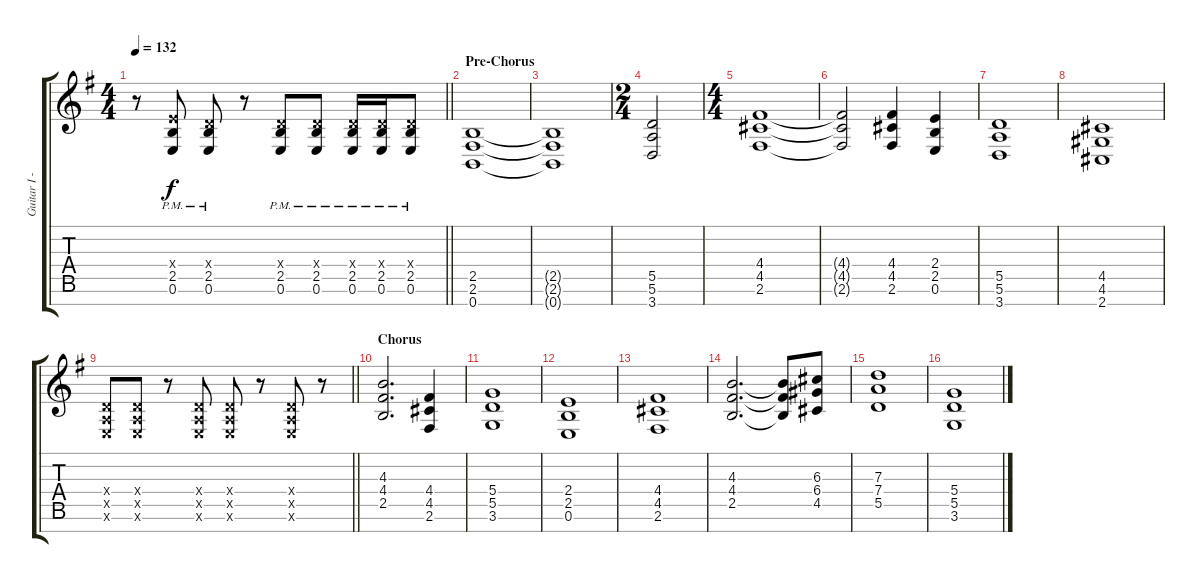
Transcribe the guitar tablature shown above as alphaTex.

\track ("Guitar I - Mark Jansen" "Guitar I -") {instrument distortionguitar}
\staff {score tabs}
\tuning (E4 B3 G3 D3 A2 E2 B1) {hide}
\ts (4 4)
\tempo 132
\clef g2
\barLineRight lightlight
\ks g
r.8{dy f} (2.4{x} 2.5{pm} 0.6{pm}).8 (0.4{x} 2.5{pm} 0.6{pm}).8 r.8 (0.4{x} 2.5{pm} 0.6{pm}).8 (0.4{x} 2.5{pm} 0.6{pm}).8 (0.4{x} 2.5{pm} 0.6{pm}).16 (0.4{x} 2.5{pm} 0.6{pm}).16 (0.4{x} 2.5{pm} 0.6{pm}).8 |
\section ("" "Pre-Chorus")
(2.5 2.6 0.7).1 |
(2.5{t} 2.6{t} 0.7{t}).1 |
\ts (2 4)
(5.5 5.6 3.7).2 |
\ts (4 4)
(4.4 4.5 2.6).1 |
(4.4{t} 4.5{t} 2.6{t}).2 (4.4 4.5 2.6).4 (2.4 2.5 0.6).4 |
(5.5 5.6 3.7).1 |
(4.5 4.6 2.7).1 |
\barLineRight lightlight
(0.4{x} 0.5{x} 0.6{x}).8 (0.4{x} 0.5{x} 0.6{x}).8 r.8 (0.4{x} 0.5{x} 0.6{x}).8 (0.4{x} 0.5{x} 0.6{x}).8 r.8 (0.4{x} 0.5{x} 0.6{x}).8 r.8 |
\section ("" "Chorus")
(4.3 4.4 2.5).2{d} (4.4 4.5 2.6).4 |
(5.4 5.5 3.6).1 |
(2.4 2.5 0.6).1 |
(4.4 4.5 2.6).1 |
(4.3 4.4 2.5).2{d} (4.3{t} 4.4{t} 2.5{t}).8 (6.3 6.4 4.5).8 |
(7.3 7.4 5.5).1 |
(5.4 5.5 3.6).1
